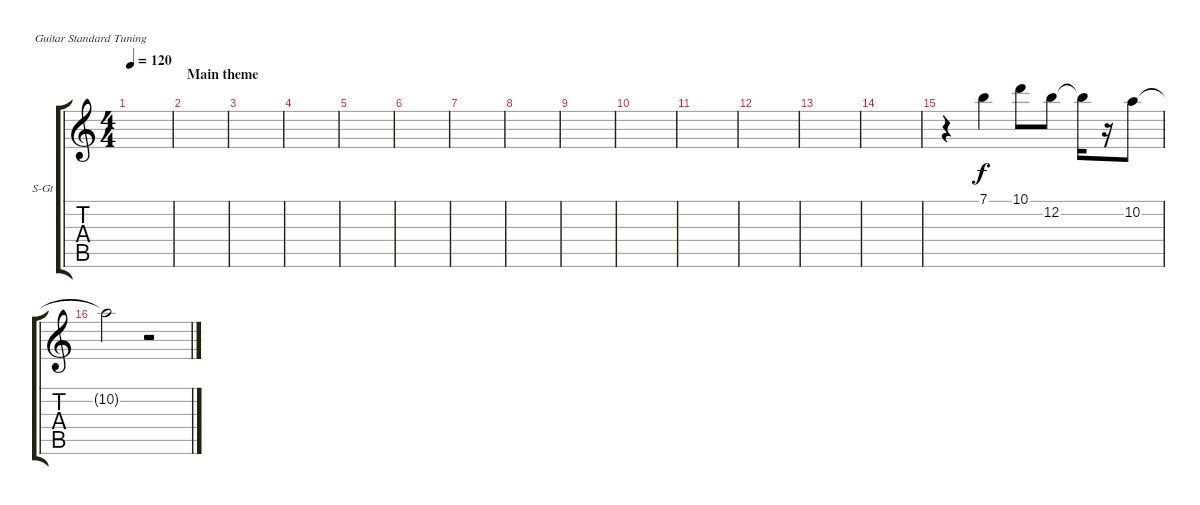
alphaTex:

\bracketExtendMode groupsimilarinstruments
\firstSystemTrackNameOrientation horizontal
\otherSystemsTrackNameOrientation horizontal
\track ("Solo-guitar (clean)" "S-Gt") {instrument acousticguitarsteel}
\staff {score tabs}
\tuning (E4 B3 G3 D3 A2 E2)
\ts (4 4)
\tempo 120
\clef g2
\scale
0.333333
\ks c
|
\section ("" "Main theme")
\scale
0.333333 |
\scale
0.333333 |
\scale
0.333333 |
\scale
0.333333 |
\scale
0.333333 |
\scale
0.333333 |
\scale
0.333333 |
\scale
0.333333 |
\scale
0.333333 |
\scale
0.333333 |
\scale
0.333333 |
\scale
0.333333 |
\scale
0.333333 |
\scale
0.333333 r.4 7.1.4 10.1.8 12.2.8 12.2{t}.16 r.16 10.2.8 |
\scale
0.333333 10.2{t}.2 r.2
